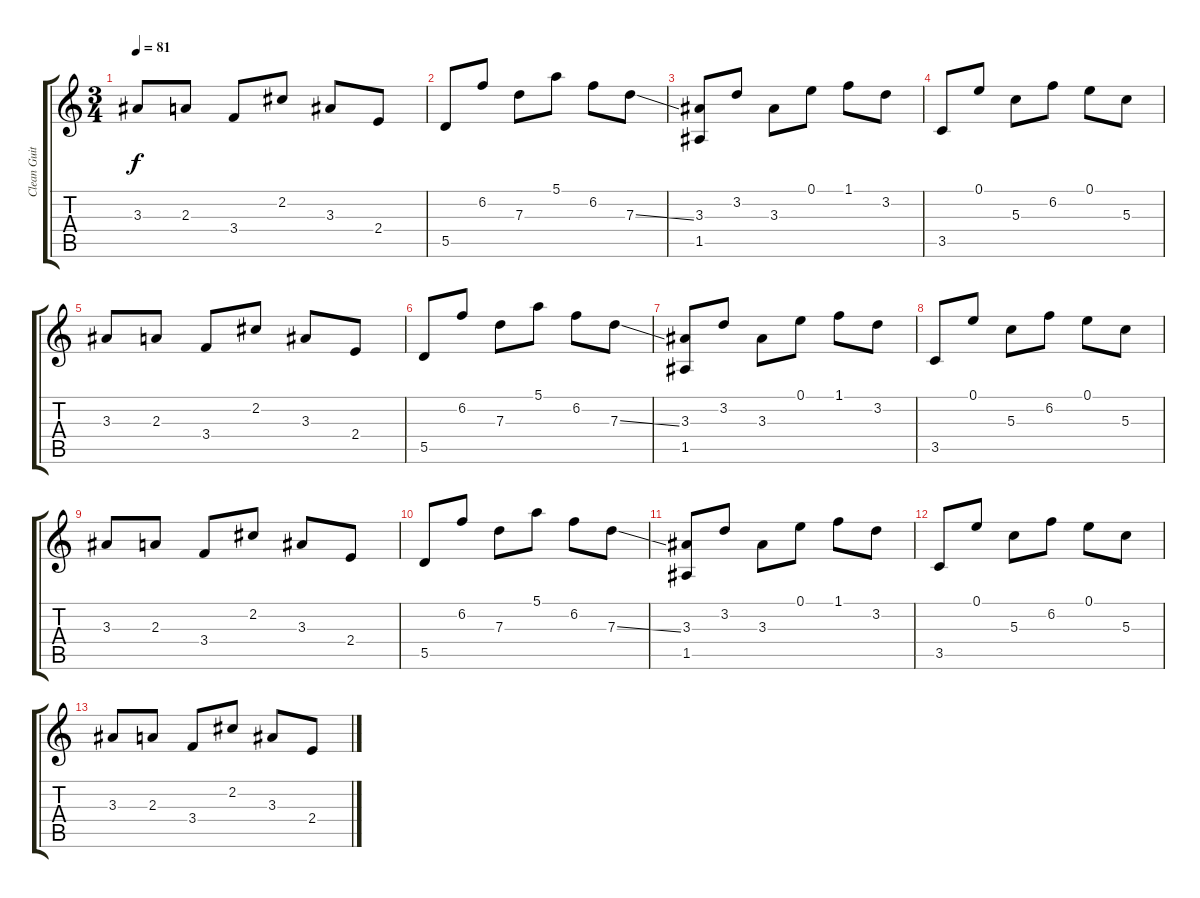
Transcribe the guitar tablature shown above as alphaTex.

\track ("Clean Guitar" "Clean Guit") {instrument electricguitarjazz}
\staff {score tabs}
\tuning (E4 B3 G3 D3 A2 D2) {hide}
\ts (3 4)
\tempo 81
\clef g2
\ks c
3.3.8{dy f} 2.3.8 3.4.8 2.2.8 3.3.8 2.4.8 |
5.5.8 6.2.8 7.3.8 5.1.8 6.2.8 7.3{ss}.8 |
(3.3 1.5).8 3.2.8 3.3.8 0.1.8 1.1.8 3.2.8 |
3.5.8 0.1.8 5.3.8 6.2.8 0.1.8 5.3.8 |
3.3.8 2.3.8 3.4.8 2.2.8 3.3.8 2.4.8 |
5.5.8 6.2.8 7.3.8 5.1.8 6.2.8 7.3{ss}.8 |
(3.3 1.5).8 3.2.8 3.3.8 0.1.8 1.1.8 3.2.8 |
3.5.8 0.1.8 5.3.8 6.2.8 0.1.8 5.3.8 |
3.3.8 2.3.8 3.4.8 2.2.8 3.3.8 2.4.8 |
5.5.8 6.2.8 7.3.8 5.1.8 6.2.8 7.3{ss}.8 |
(3.3 1.5).8 3.2.8 3.3.8 0.1.8 1.1.8 3.2.8 |
3.5.8 0.1.8 5.3.8 6.2.8 0.1.8 5.3.8 |
3.3.8 2.3.8 3.4.8 2.2.8 3.3.8 2.4.8
